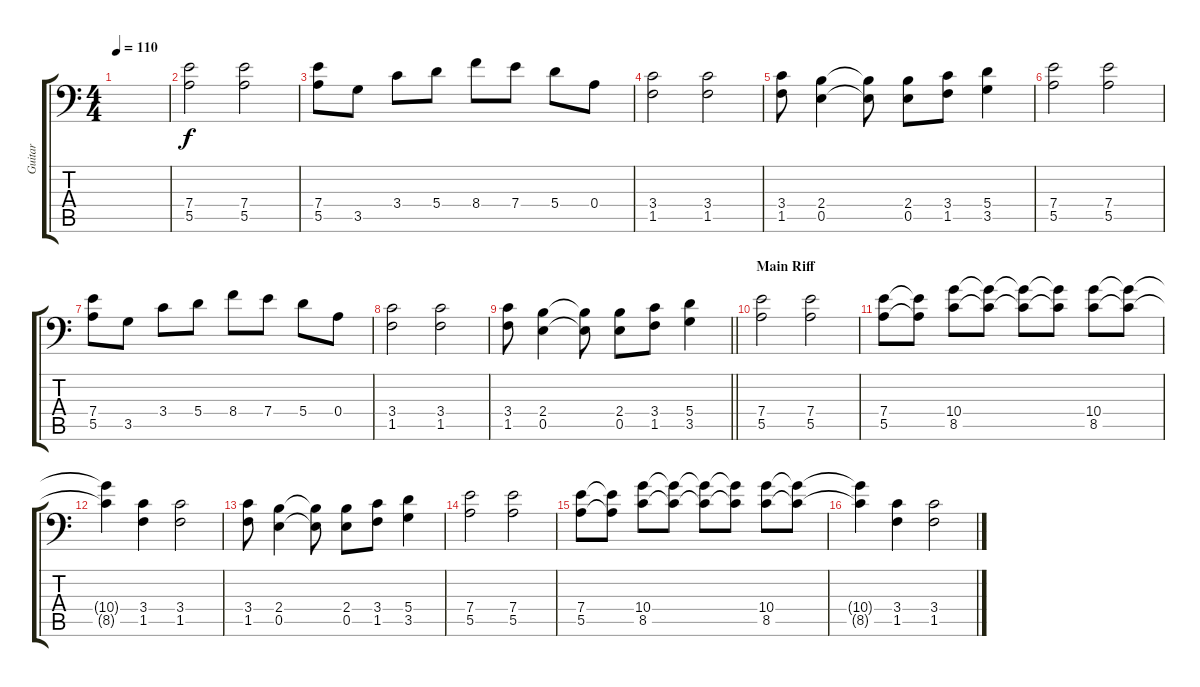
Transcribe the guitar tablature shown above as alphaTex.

\track ("Guitar" "Guitar") {instrument distortionguitar}
\staff {score tabs}
\tuning (B3 Gb3 D3 A2 E2 A1) {hide}
\ts (4 4)
\tempo 110
\clef f4
\ks c
|
(7.4 5.5).2 (7.4 5.5).2 |
(7.4 5.5).8 3.5.8 3.4.8 5.4.8 8.4.8 7.4.8 5.4.8 0.4.8 |
(3.4 1.5).2 (3.4 1.5).2 |
(3.4 1.5).8 (2.4 0.5).4 (2.4{t} 0.5{t}).8 (2.4 0.5).8 (3.4 1.5).8 (5.4 3.5).4 |
(7.4 5.5).2 (7.4 5.5).2 |
(7.4 5.5).8 3.5.8 3.4.8 5.4.8 8.4.8 7.4.8 5.4.8 0.4.8 |
(3.4 1.5).2 (3.4 1.5).2 |
\barLineRight lightlight
(3.4 1.5).8 (2.4 0.5).4 (2.4{t} 0.5{t}).8 (2.4 0.5).8 (3.4 1.5).8 (5.4 3.5).4 |
\section ("" "Main Riff")
(7.4 5.5).2 (7.4 5.5).2 |
(7.4 5.5).8 (7.4{t} 5.5{t}).8 (10.4 8.5).8 (10.4{t} 8.5{t}).8 (10.4{t} 8.5{t}).8 (10.4{t} 8.5{t}).8 (10.4 8.5).8 (10.4{t} 8.5{t}).8 |
(10.4{t} 8.5{t}).4 (3.4 1.5).4 (3.4 1.5).2 |
(3.4 1.5).8 (2.4 0.5).4 (2.4{t} 0.5{t}).8 (2.4 0.5).8 (3.4 1.5).8 (5.4 3.5).4 |
(7.4 5.5).2 (7.4 5.5).2 |
(7.4 5.5).8 (7.4{t} 5.5{t}).8 (10.4 8.5).8 (10.4{t} 8.5{t}).8 (10.4{t} 8.5{t}).8 (10.4{t} 8.5{t}).8 (10.4 8.5).8 (10.4{t} 8.5{t}).8 |
(10.4{t} 8.5{t}).4 (3.4 1.5).4 (3.4 1.5).2
